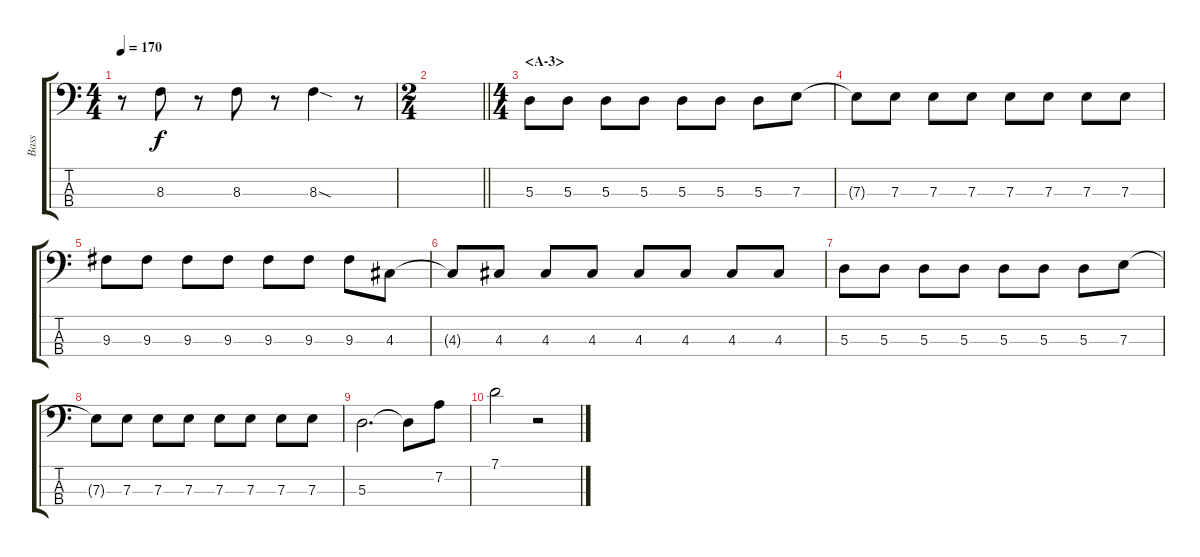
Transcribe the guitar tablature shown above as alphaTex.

\track ("Bass" "Bass") {instrument electricbassfinger}
\staff {score tabs}
\tuning (G2 D2 A1 E1) {hide}
\ts (4 4)
\tempo 170
\clef f4
\ks c
r.8{dy f} 8.3.8 r.8 8.3.8 r.8 8.3{sod}.4 r.8 |
\ts (2 4)
\barLineRight lightlight
|
\ts (4 4)
\section ("" "<A-3>")
5.3.8 5.3.8 5.3.8 5.3.8 5.3.8 5.3.8 5.3.8 7.3.8 |
7.3{t}.8 7.3.8 7.3.8 7.3.8 7.3.8 7.3.8 7.3.8 7.3.8 |
9.3.8 9.3.8 9.3.8 9.3.8 9.3.8 9.3.8 9.3.8 4.3.8 |
4.3{t}.8 4.3.8 4.3.8 4.3.8 4.3.8 4.3.8 4.3.8 4.3.8 |
5.3.8 5.3.8 5.3.8 5.3.8 5.3.8 5.3.8 5.3.8 7.3.8 |
7.3{t}.8 7.3.8 7.3.8 7.3.8 7.3.8 7.3.8 7.3.8 7.3.8 |
5.3.2{d} 5.3{t}.8 7.2.8 |
7.1.2 r.2
